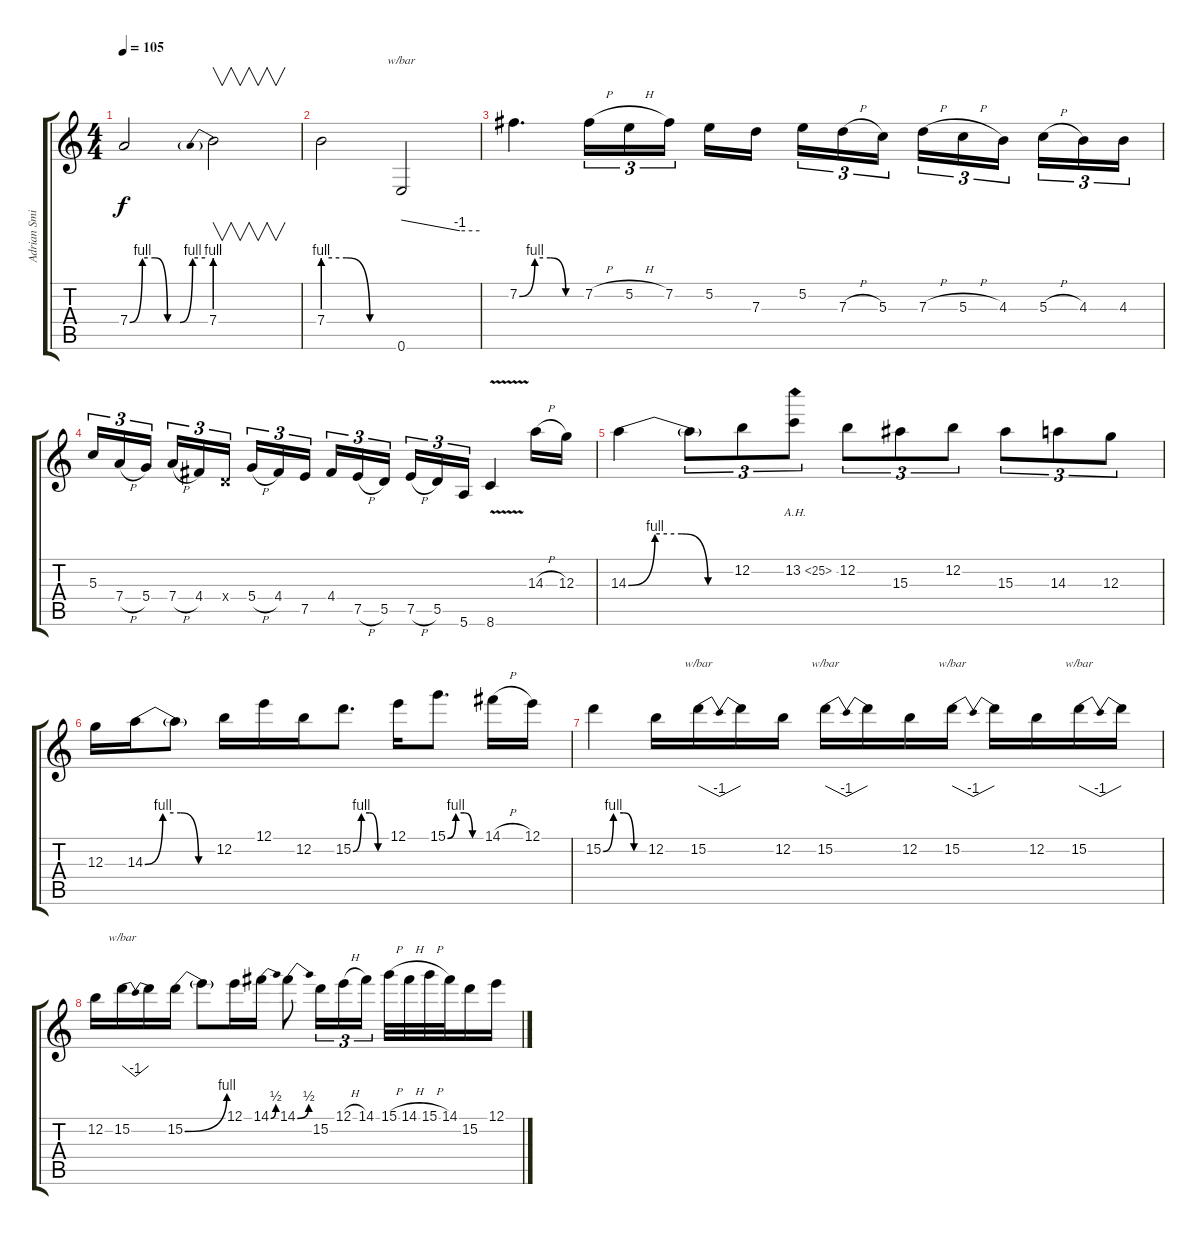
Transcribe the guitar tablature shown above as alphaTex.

\track ("Adrian Smith" "Adrian Smi") {instrument overdrivenguitar}
\staff {score tabs}
\tuning (E4 B3 G3 D3 A2 E2) {hide}
\ts (4 4)
\tempo 105
\clef g2
\ks c
7.4{be (custom 0 0 10 4 20 4 30 0 40 0 50 4 60 4)}.2{dy f} 7.4{be (prebend 0 4 60 4)}.2{v} |
7.4{be (custom 0 4 20 4 40 0 60 0)}.2 0.6.2{tbe (custom default 0 0 45 -4 60 -4)} |
7.2{be (custom 0 0 15 4 30 4 45 0 60 0)}.4{d} 7.2{h}.16{tu (3 2)} 5.2{h}.16{tu (3 2)} 7.2.16{tu (3 2)} 5.2.16 7.3.16{beam splitsecondary} 5.2.16{tu (3 2)} 7.3{h}.16{tu (3 2)} 5.3.16{tu (3 2)} 7.3{h}.16{tu (3 2)} 5.3{h}.16{tu (3 2)} 4.3.16{tu (3 2) beam splitsecondary} 5.3{h}.16{tu (3 2)} 4.3.16{tu (3 2)} 4.3.16{tu (3 2)} |
5.3.16{tu (3 2)} 7.4{h}.16{tu (3 2)} 5.4.16{tu (3 2) beam splitsecondary} 7.4{h}.16{tu (3 2)} 4.4.16{tu (3 2)} 0.4{x}.16{tu (3 2)} 5.4{h}.16{tu (3 2)} 4.4.16{tu (3 2)} 7.5.16{tu (3 2) beam splitsecondary} 4.4.16{tu (3 2)} 7.5{h}.16{tu (3 2)} 5.5.16{tu (3 2)} 7.5{h}.16{tu (3 2)} 5.5.16{tu (3 2)} 5.6.16{tu (3 2)} 8.6{v}.4 14.3{h}.16 12.3.16 |
14.3{be (custom 0 0 15 4 30 4 45 0 60 0)}.4 14.3{t}.8{tu (3 2)} 12.2.8{tu (3 2)} 13.2{ah 12}.8{tu (3 2)} 12.2.8{tu (3 2)} 15.3.8{tu (3 2)} 12.2.8{tu (3 2)} 15.3.8{tu (3 2)} 14.3.8{tu (3 2)} 12.3.8{tu (3 2)} |
12.3.16 14.3{be (custom 0 0 15 4 30 4 45 0 60 0)}.16 14.3{t}.8 12.2.16 12.1.16 12.2.16 15.2{be (custom 0 0 15 4 30 4 45 0 60 0)}.8{d} 12.1.16 15.1{be (custom 0 0 15 4 30 4 45 0 60 0)}.8{d} 14.1{h}.16 12.1.16 |
15.2{be (custom 0 0 15 4 30 4 45 0 60 0)}.4 12.2.16 15.2.16{tbe (dip default 0 0 30 -4 60 0)} 15.2{t}.16 12.2.16 15.2.16{tbe (dip default 0 0 30 -4 60 0)} 15.2{t}.16 12.2.16 15.2.16{tbe (dip default 0 0 30 -4 60 0)} 15.2{t}.16 12.2.16 15.2.16{tbe (dip default 0 0 30 -4 60 0)} 15.2{t}.16 |
12.2.16 15.2.16{tbe (dip default 0 0 30 -4 60 0)} 15.2{t}.16 15.2{be (bend 0 0 60 4)}.16 15.2{t}.8 12.1.16 14.1{be (bend 0 0 60 2)}.16 14.1{be (bend 0 0 60 2)}.8 15.2.16{tu (3 2)} 12.1{h}.16{tu (3 2)} 14.1.16{tu (3 2)} 15.1{h}.32 14.1{h}.32 15.1{h}.32 14.1.32 15.2.16 12.1.16
